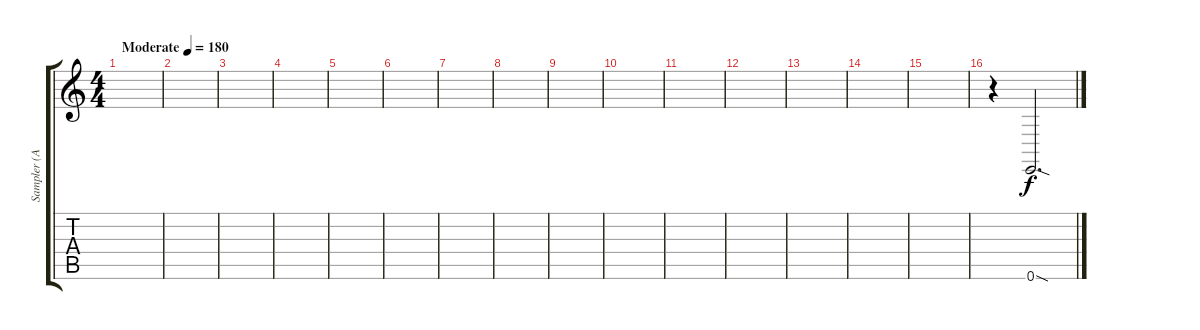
\track ("Sampler (Alesis A6 Andromedia)" "Sampler (A") {instrument tremolostrings}
\staff {score tabs}
\tuning (E4 B3 G3 D3 A2 E2) {hide}
\ts (4 4)
\tempo (180 "Moderate")
\clef g2
\ks c
|
|
|
|
|
|
|
|
|
|
|
|
|
|
|
r.4 0.6{sod}.2{d}
